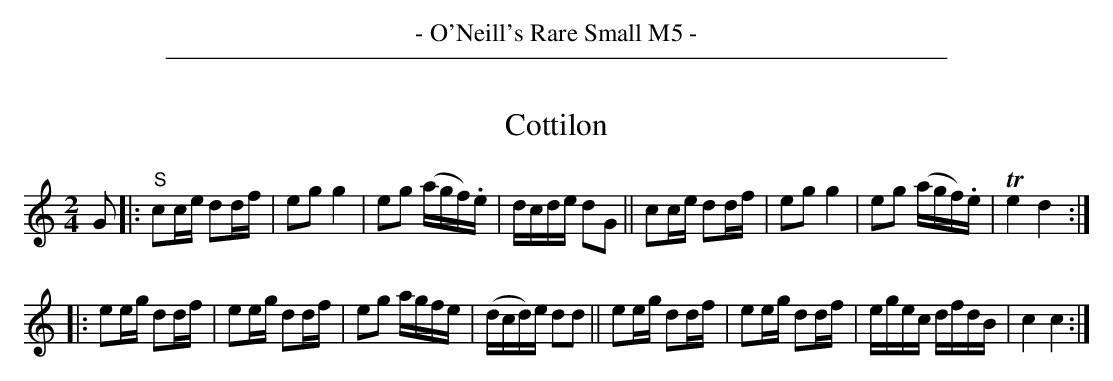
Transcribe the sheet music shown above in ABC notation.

X:1
T: Cottilon
M: 2/4
L: 1/16
K: C
G2 |:"^S"\
c2ce d2df | e2g2 g4 | e2g2 (agf).e | dcde d2G2 ||\
c2ce d2df | e2g2 g4 | e2g2 (agf).e | Te4 d4 ::
e2eg d2df | e2eg d2df | e2g2 agfe | (dcd)e d2d2 ||\
e2eg d2df | e2eg d2df | egec dfdB | c4 c4 :|
